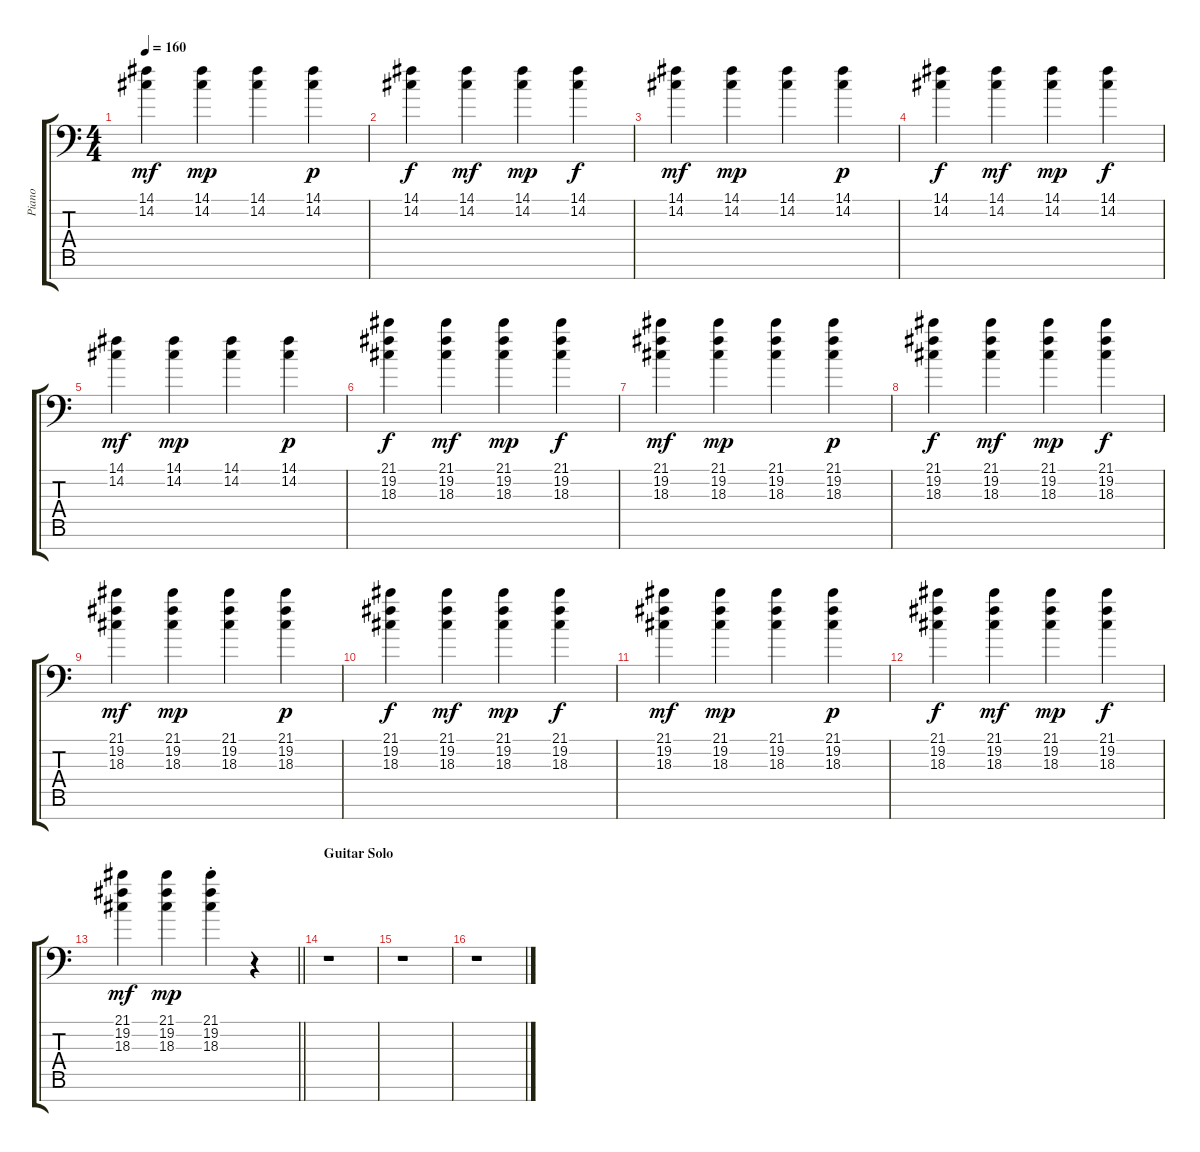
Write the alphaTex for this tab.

\track ("Piano" "Piano") {instrument acousticgrandpiano}
\staff {score tabs}
\tuning (E4 B3 G3 D3 A2 E2 E1) {hide}
\ts (4 4)
\tempo 160
\clef f4
\ks c
(14.1 14.2).4{dy mf} (14.1 14.2).4{dy mp} (14.1 14.2).4 (14.1 14.2).4{dy p} |
(14.1 14.2).4{dy f} (14.1 14.2).4{dy mf} (14.1 14.2).4{dy mp} (14.1 14.2).4{dy f} |
(14.1 14.2).4{dy mf} (14.1 14.2).4{dy mp} (14.1 14.2).4 (14.1 14.2).4{dy p} |
(14.1 14.2).4{dy f} (14.1 14.2).4{dy mf} (14.1 14.2).4{dy mp} (14.1 14.2).4{dy f} |
(14.1 14.2).4{dy mf} (14.1 14.2).4{dy mp} (14.1 14.2).4 (14.1 14.2).4{dy p} |
(21.1 19.2 18.3).4{dy f} (21.1 19.2 18.3).4{dy mf} (21.1 19.2 18.3).4{dy mp} (21.1 19.2 18.3).4{dy f} |
(21.1 19.2 18.3).4{dy mf} (21.1 19.2 18.3).4{dy mp} (21.1 19.2 18.3).4 (21.1 19.2 18.3).4{dy p} |
(21.1 19.2 18.3).4{dy f} (21.1 19.2 18.3).4{dy mf} (21.1 19.2 18.3).4{dy mp} (21.1 19.2 18.3).4{dy f} |
(21.1 19.2 18.3).4{dy mf} (21.1 19.2 18.3).4{dy mp} (21.1 19.2 18.3).4 (21.1 19.2 18.3).4{dy p} |
(21.1 19.2 18.3).4{dy f} (21.1 19.2 18.3).4{dy mf} (21.1 19.2 18.3).4{dy mp} (21.1 19.2 18.3).4{dy f} |
(21.1 19.2 18.3).4{dy mf} (21.1 19.2 18.3).4{dy mp} (21.1 19.2 18.3).4 (21.1 19.2 18.3).4{dy p} |
(21.1 19.2 18.3).4{dy f} (21.1 19.2 18.3).4{dy mf} (21.1 19.2 18.3).4{dy mp} (21.1 19.2 18.3).4{dy f} |
\barLineRight lightlight
(21.1 19.2 18.3).4{dy mf} (21.1 19.2 18.3).4{dy mp} (21.1 19.2 18.3{st}).4 r.4 |
\section ("" "Guitar Solo")
r.1 |
r.1 |
r.1
